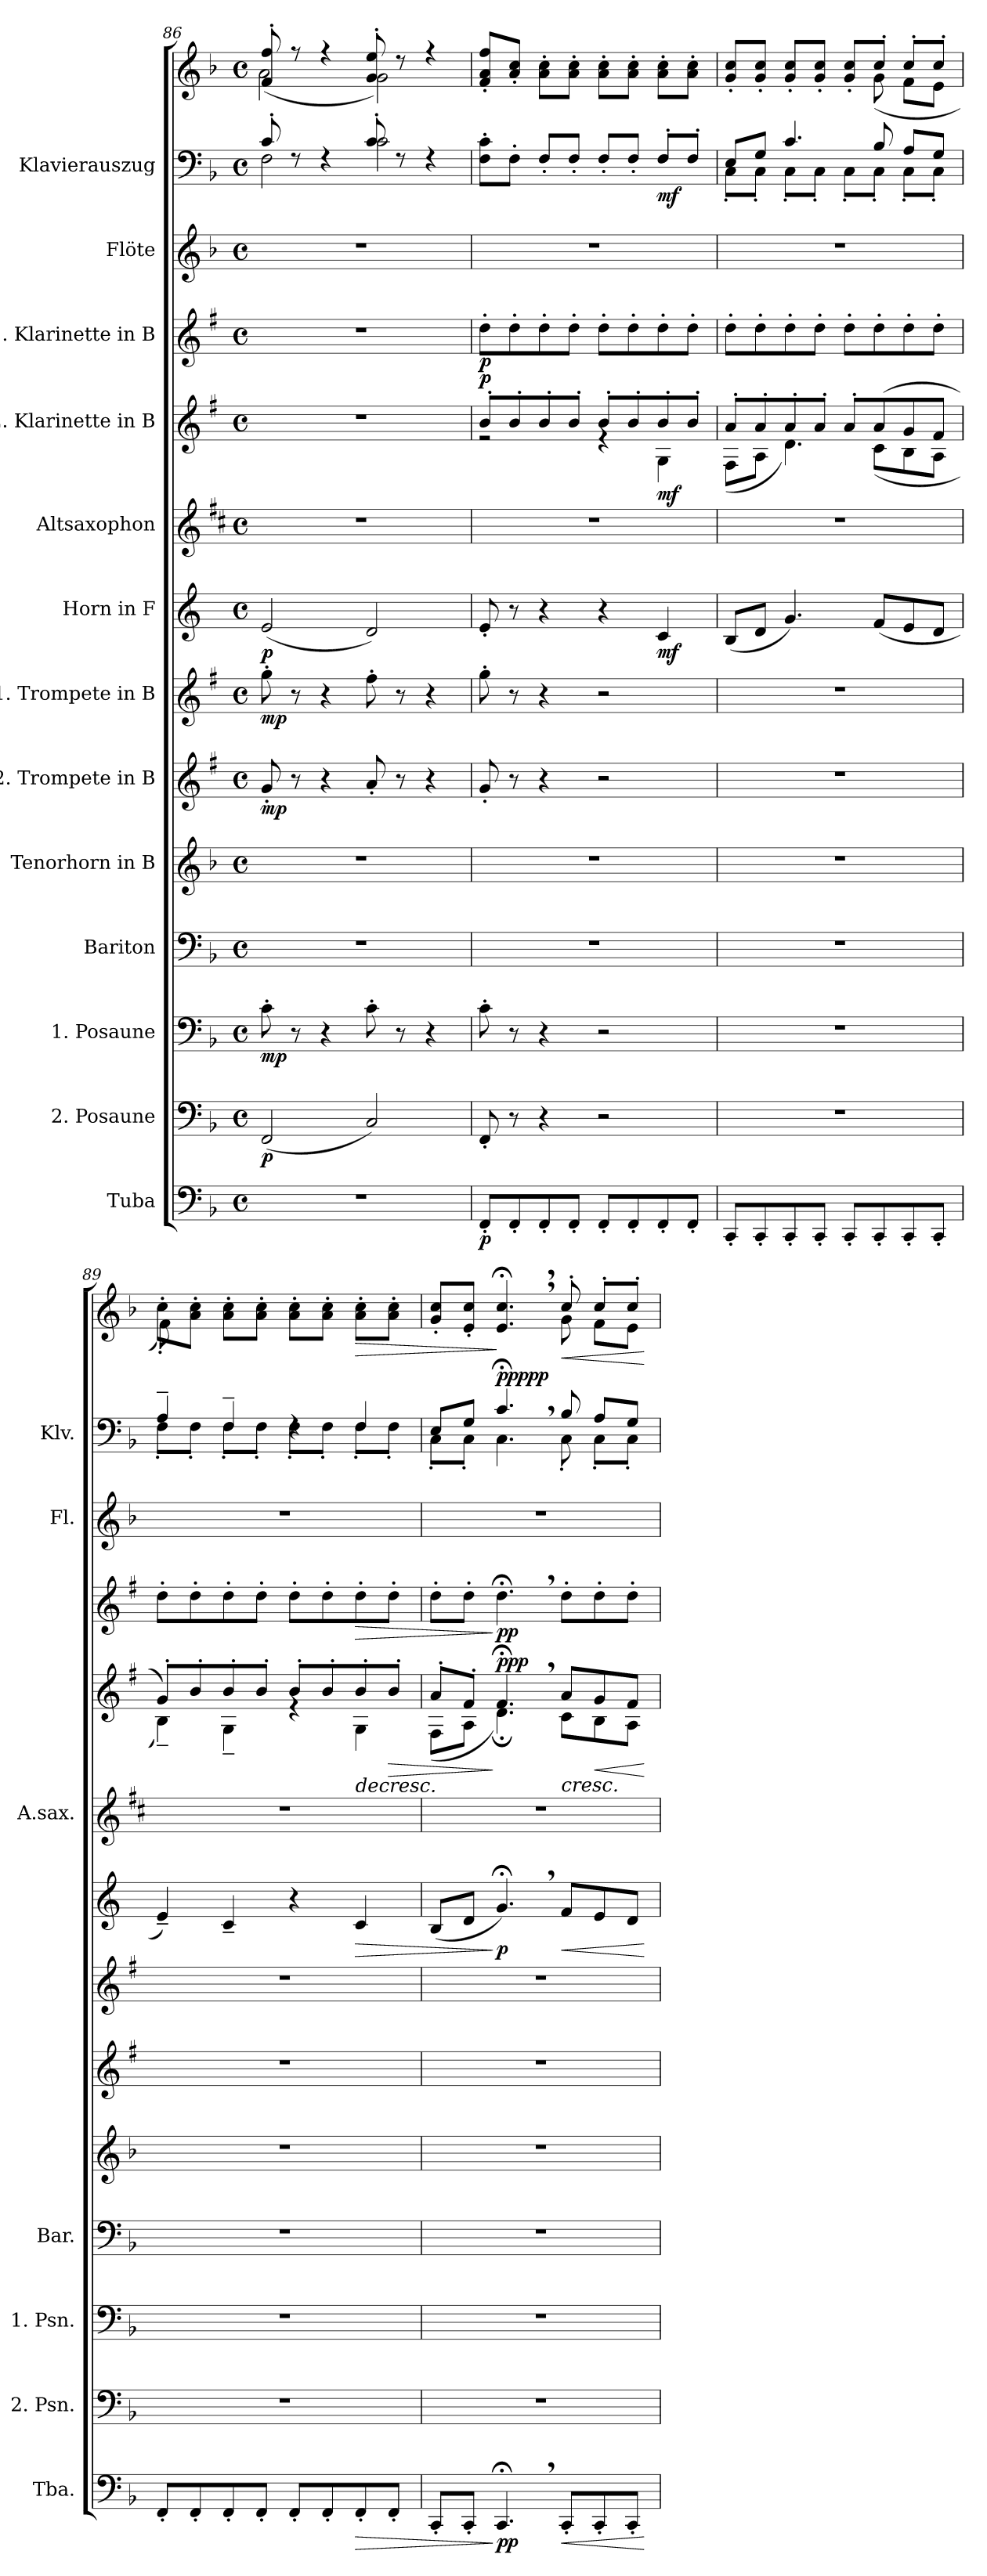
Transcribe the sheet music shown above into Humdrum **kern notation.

**kern	**dynam	**kern	**dynam	**kern	**dynam	**kern	**kern	**kern	**dynam	**kern	**dynam	**kern	**dynam	**kern	**kern	**dynam	**kern	**dynam	**kern	**kern	**kern	**dynam
*part13	*part13	*part12	*part12	*part11	*part11	*part10	*part9	*part8	*part8	*part7	*part7	*part6	*part6	*part5	*part4	*part4	*part3	*part3	*part2	*part1	*part1	*part1
*staff14	*staff14	*staff13	*staff13	*staff12	*staff12	*staff11	*staff10	*staff9	*staff9	*staff8	*staff8	*staff7	*staff7	*staff6	*staff5	*staff5	*staff4	*staff4	*staff3	*staff2	*staff1	*staff1/2
*I"Tuba	*	*I"2. Posaune	*	*I"1. Posaune	*	*I"Bariton	*I"Tenorhorn in B	*I"2. Trompete in B	*	*I"1. Trompete in B	*	*I"Horn in F	*	*I"Altsaxophon	*I"2. Klarinette in B	*	*I"1. Klarinette in B	*	*I"Flöte	*I"Klavierauszug	*	*
*I'Tba.	*	*I'2. Psn.	*	*I'1. Psn.	*	*I'Bar.	*	*	*	*	*	*	*	*I'A.sax.	*	*	*	*	*I'Fl.	*I'Klv.	*	*
*clefF4	*	*clefF4	*	*clefF4	*	*clefF4	*clefG2	*clefG2	*	*clefG2	*	*clefG2	*	*clefG2	*clefG2	*	*clefG2	*	*clefG2	*clefF4	*clefG2	*
*	*	*	*	*	*	*	*ITrd8c14	*ITrd1c2	*	*ITrd1c2	*	*ITrd4c7	*	*ITrd5c9	*ITrd1c2	*	*ITrd1c2	*	*	*	*	*
*k[b-]	*	*k[b-]	*	*k[b-]	*	*k[b-]	*k[b-]	*k[b-]	*	*k[b-]	*	*k[b-]	*	*k[b-]	*k[b-]	*	*k[b-]	*	*k[b-]	*k[b-]	*k[b-]	*
*M4/4	*	*M4/4	*	*M4/4	*	*M4/4	*M4/4	*M4/4	*	*M4/4	*	*M4/4	*	*M4/4	*M4/4	*	*M4/4	*	*M4/4	*M4/4	*M4/4	*
*met(c)	*	*met(c)	*	*met(c)	*	*met(c)	*met(c)	*met(c)	*	*met(c)	*	*met(c)	*	*met(c)	*met(c)	*	*met(c)	*	*met(c)	*met(c)	*met(c)	*
=86	=86	=86	=86	=86	=86	=86	=86	=86	=86	=86	=86	=86	=86	=86	=86	=86	=86	=86	=86	=86	=86	=86
*	*	*	*	*	*	*	*	*	*	*	*	*	*	*	*	*	*	*	*	*^	*^	*
!	!	!	!LO:DY:b	!	!LO:DY:b	!	!	!	!LO:DY:b	!	!LO:DY:b	!	!LO:DY:b	!	!	!	!	!	!	!	!	!	!	!LO:DY:b=2
!	!	!	!	!	!	!	!	!	!	!	!	!	!	!	!	!	!	!	!	!	!	!	!	!LO:DY:n=1:b
1r	.	(<2FF/	p	8c'\	mp	1r	1r	8f'/	mp	8ff'\	mp	(<2A/	p	1r	1r	.	1r	.	1r	8c'/	2F\	8f/' 8ff/'	(<2a\	mp mp
.	.	.	.	8r	.	.	.	8r	.	8r	.	.	.	.	.	.	.	.	.	8rF	.	8r	.	.
.	.	.	.	4r	.	.	.	4r	.	4r	.	.	.	.	.	.	.	.	.	4rF	.	4r	.	.
.	.	2C/)	.	8c'\	.	.	.	8g'/	.	8ee'\	.	2G/)	.	.	.	.	.	.	.	8c'/	2c\	8g/' 8ee/'	2g\)	.
.	.	.	.	8r	.	.	.	8r	.	8r	.	.	.	.	.	.	.	.	.	8rF	.	8r	.	.
.	.	.	.	4r	.	.	.	4r	.	4r	.	.	.	.	.	.	.	.	.	4rF	.	4r	.	.
*	*	*	*	*	*	*	*	*	*	*	*	*	*	*	*	*	*	*	*	*	*	*v	*v	*
=87	=87	=87	=87	=87	=87	=87	=87	=87	=87	=87	=87	=87	=87	=87	=87	=87	=87	=87	=87	=87	=87	=87	=87
*	*	*	*	*	*	*	*	*	*	*	*	*	*	*	*^	*	*	*	*	*	*	*	*
!	!LO:DY:b	!	!	!	!	!	!	!	!	!	!	!	!	!	!	!	!LO:DY:a	!	!LO:DY:b	!	!	!	!	!
8FF'/L	p	8FF'/	.	8c'\	.	1r	1r	8f'/	.	8ff'\	.	8A'/	.	1r	8a'/L	2re	p	8cc'\L	p	1r	8F'\ 8c'\L	2.ryy	8f'/ 8a'/ 8ff'/L	.
8FF'/	.	8r	.	8r	.	.	.	8r	.	8r	.	8r	.	.	8a'/	.	.	8cc'\	.	.	8F'\J	.	8a'/ 8cc'/J	.
8FF'/	.	4r	.	4r	.	.	.	4r	.	4r	.	4r	.	.	8a'/	.	.	8cc'\	.	.	8F'/L	.	8a'\ 8cc'\L	.
8FF'/J	.	.	.	.	.	.	.	.	.	.	.	.	.	.	8a'/J	.	.	8cc'\J	.	.	8F'/J	.	8a'\ 8cc'\J	.
8FF'/L	.	2r	.	2r	.	.	.	2r	.	2r	.	4r	.	.	8a'/L	4re	.	8cc'\L	.	.	8F'/L	.	8a'\ 8cc'\L	.
8FF'/	.	.	.	.	.	.	.	.	.	.	.	.	.	.	8a'/	.	.	8cc'\	.	.	8F'/J	.	8a'\ 8cc'\J	.
!	!	!	!	!	!	!	!	!	!	!	!	!	!LO:DY:b	!	!	!	!LO:DY:b	!	!	!	!	!	!	!LO:DY:b=2
8FF'/	.	.	.	.	.	.	.	.	.	.	.	4F/	mf	.	8a'/	4F\	mf	8cc'\	.	.	8F'/L	4F/	8a'\ 8cc'\L	mf
8FF'/J	.	.	.	.	.	.	.	.	.	.	.	.	.	.	8a'/J	.	.	8cc'\J	.	.	8F'/J	.	8a'\ 8cc'\J	.
!!LO:PB:g=z
=88	=88	=88	=88	=88	=88	=88	=88	=88	=88	=88	=88	=88	=88	=88	=88	=88	=88	=88	=88	=88	=88	=88	=88	=88
*	*	*	*	*	*	*	*	*	*	*	*	*	*	*	*	*	*	*	*	*	*	*	*^	*
8CC'/L	.	1r	.	1r	.	1r	1r	1r	.	1r	.	(<8E/L	.	1r	8g'/L	(<8E\L	.	8cc'\L	.	1r	8E/L	8C'\L	8g'/ 8cc'/L	8ryy	.
*	*	*	*	*	*	*	*	*	*	*	*	*	*	*	*	*	*	*	*	*	*	*	*v	*v	*
8CC'/	.	.	.	.	.	.	.	.	.	.	.	8G/J	.	.	8g'/	8G\J	.	8cc'\	.	.	8G/J	8C'\J	8g'/ 8cc'/J	.
8CC'/	.	.	.	.	.	.	.	.	.	.	.	4.c/)	.	.	8g'/	4.c\)	.	8cc'\	.	.	4.c/	8C'\L	8g'/ 8cc'/L	.
8CC'/J	.	.	.	.	.	.	.	.	.	.	.	.	.	.	8g'/J	.	.	8cc'\J	.	.	.	8C'\J	8g'/ 8cc'/J	.
8CC'/L	.	.	.	.	.	.	.	.	.	.	.	.	.	.	8g'/L	.	.	8cc'\L	.	.	.	8C'\L	8g'/ 8cc'/L	.
*	*	*	*	*	*	*	*	*	*	*	*	*	*	*	*	*	*	*	*	*	*	*	*^	*
8CC'/	.	.	.	.	.	.	.	.	.	.	.	(<8B-/L	.	.	(>8g/	(<8B-\L	.	8cc'\	.	.	8B-/	8C'\J	8cc'/J	(<8g\	.
8CC'/	.	.	.	.	.	.	.	.	.	.	.	8A/	.	.	8f/	8A\	.	8cc'\	.	.	8A/L	8C'\L	8cc'/L	8f\L	.
8CC'/J	.	.	.	.	.	.	.	.	.	.	.	8G/J	.	.	8e/J	8G\J	.	8cc'\J	.	.	8G/J	8C'\J	8cc'/J	8e\J	.
=89	=89	=89	=89	=89	=89	=89	=89	=89	=89	=89	=89	=89	=89	=89	=89	=89	=89	=89	=89	=89	=89	=89	=89	=89	=89
8FF'/L	.	1r	.	1r	.	1r	1r	1r	.	1r	.	4A~/)	.	1r	8f'/L)	4A~\)	.	8cc'\L	.	1r	4A~/	8F'\L	8cc'\L	8f'\)	.
8FF'/	.	.	.	.	.	.	.	.	.	.	.	.	.	.	8a'/	.	.	8cc'\	.	.	.	8F'\J	8a'\ 8cc'\J	2..ryy	.
8FF'/	.	.	.	.	.	.	.	.	.	.	.	4F~/	.	.	8a'/	4F~\	.	8cc'\	.	.	4F~/	8F'\L	8a'\ 8cc'\L	.	.
8FF'/J	.	.	.	.	.	.	.	.	.	.	.	.	.	.	8a'/J	.	.	8cc'\J	.	.	.	8F'\J	8a'\ 8cc'\J	.	.
8FF'/L	.	.	.	.	.	.	.	.	.	.	.	4r	.	.	8a'/L	4re	.	8cc'\L	.	.	4rF	8F'\L	8a'\ 8cc'\L	.	.
8FF'/	.	.	.	.	.	.	.	.	.	.	.	.	.	.	8a'/	.	.	8cc'\	.	.	.	8F'\J	8a'\ 8cc'\J	.	.
!	!LO:HP:b	!	!	!	!	!	!	!	!	!	!	!	!LO:HP:b	!	!	!	!LO:HP:b	!	!LO:HP:b	!	!	!	!	!	!LO:HP:b
8FF'/	>	.	.	.	.	.	.	.	.	.	.	4F/	>	.	8a'/	4F\	>	8cc'\	>	.	4F/	8F'\L	8a'\ 8cc'\L	.	>
!	!	!	!	!	!	!	!	!	!	!	!	!	!	!	!	!	!LO:HP:b	!	!	!	!	!	!	!	!
8FF'/J	.	.	.	.	.	.	.	.	.	.	.	.	.	.	8a'/J	.	>	8cc'\J	.	.	.	8F'\J	8a'\ 8cc'\J	.	.
=90	=90	=90	=90	=90	=90	=90	=90	=90	=90	=90	=90	=90	=90	=90	=90	=90	=90	=90	=90	=90	=90	=90	=90	=90	=90
8CC'/L	.	1r	.	1r	.	1r	1r	1r	.	1r	.	(<8E/L	.	1r	8g'/L	(<8E\L	.	8cc'\L	.	1r	8E/L	8C'\L	8g'/ 8cc'/L	8ryy	.
*	*	*	*	*	*	*	*	*	*	*	*	*	*	*	*	*	*	*	*	*	*	*	*v	*v	*
8CC'/J	.	.	.	.	.	.	.	.	.	.	.	8G/J	.	.	8e'/J	8G\J	.	8cc'\J	.	.	8G/J	8C'\J	8e'/ 8cc'/J	.
!	!LO:DY:n=1:b	!	!	!	!	!	!	!	!	!	!	!	!LO:DY:n=1:b	!	!	!	!LO:DY:n=1:a	!	!	!	!	!	!	!
!	!	!	!	!	!	!	!	!	!	!	!	!	!	!	!	!	!LO:DY:n=2:b	!	!LO:DY:n=1:b	!	!	!	!	!LO:DY:n=1:a=2
!	!	!	!	!	!	!	!	!	!	!	!	!	!	!	!	!	!	!	!	!	!	!	!	!LO:DY:n=2:b=2
!	!	!	!	!	!	!	!	!	!	!	!	!	!	!	!	!	!	!	!	!	!	!	!	!LO:DY:n=3:a
4.CC;<,/	] pp	.	.	.	.	.	.	.	.	.	.	4.c;<,/)	] p	.	4.e;<,/	4.c;\)	] ] pp p	4.cc;<,\	] pp	.	4.c;<,/	4.C\	4.e/;<, 4.cc/;<,	] p pp pp
!	!LO:HP:b	!	!	!	!	!	!	!	!	!	!	!	!LO:HP:b	!	!	!	!LO:HP:b	!	!	!	!	!	!	!LO:HP:b
*	*	*	*	*	*	*	*	*	*	*	*	*	*	*	*	*	*	*	*	*	*	*	*^	*
8CC'/L	<	.	.	.	.	.	.	.	.	.	.	8B-/L	<	.	8g/L	8B-\L	<	8cc'\L	.	.	8B-/	8C'\	8cc'/	8g\	<
!	!	!	!	!	!	!	!	!	!	!	!	!	!	!	!	!	!LO:HP:b	!	!	!	!	!	!	!	!
8CC'/	.	.	.	.	.	.	.	.	.	.	.	8A/	.	.	8f/	8A\	<	8cc'\	.	.	8A/L	8C'\L	8cc'/L	8f\L	.
8CC'/J	.	.	.	.	.	.	.	.	.	.	.	8G/J	.	.	8e/J	8G\J	.	8cc'\J	.	.	8G/J	8C'\J	8cc'/J	8e\J	.
*	*	*	*	*	*	*	*	*	*	*	*	*	*	*	*	*	*	*	*	*	*v	*v	*	*	*
*	*	*	*	*	*	*	*	*	*	*	*	*	*	*	*v	*v	*	*	*	*	*	*v	*v	*
.	[	.	.	.	.	.	.	.	.	.	.	.	[	.	.	[ [	.	.	.	.	.	[
=	=	=	=	=	=	=	=	=	=	=	=	=	=	=	=	=	=	=	=	=	=	=
*-	*-	*-	*-	*-	*-	*-	*-	*-	*-	*-	*-	*-	*-	*-	*-	*-	*-	*-	*-	*-	*-	*-
